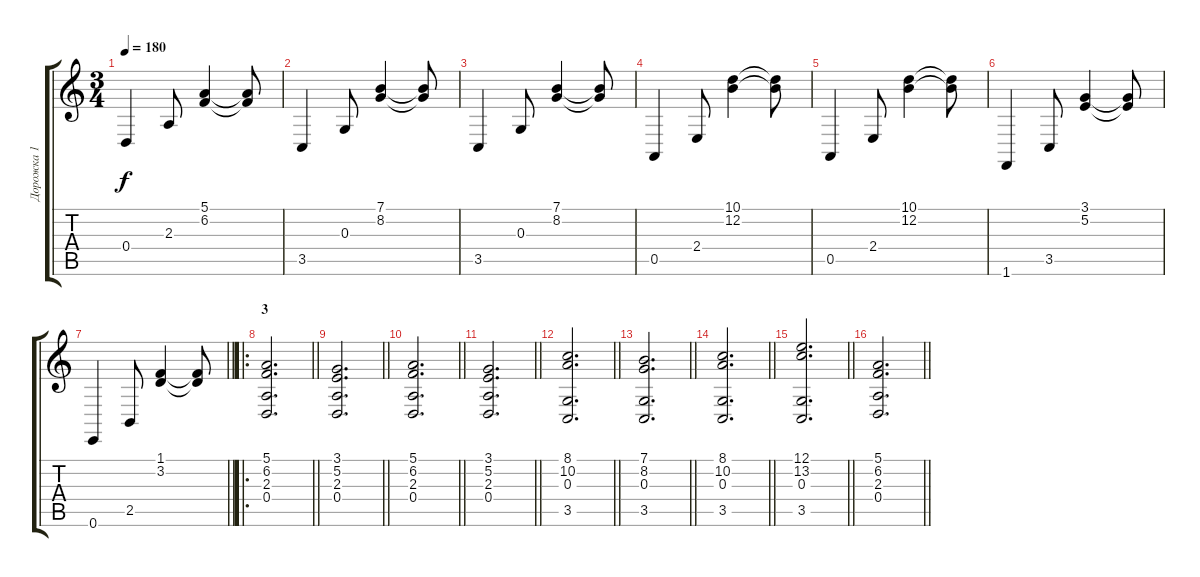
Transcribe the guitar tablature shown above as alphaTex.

\track ("Дорожка 1" "Дорожка 1") {instrument stringensemble2}
\staff {score tabs}
\tuning (E4 B3 G3 D3 A2 E2) {hide}
\ts (3 4)
\tempo 180
\clef g2
\ks c
0.4.4{dy f} 2.3.8 (5.1 6.2).4 (5.1{t} 6.2{t}).8 |
3.5.4 0.3.8 (7.1 8.2).4 (7.1{t} 8.2{t}).8 |
3.5.4 0.3.8 (7.1 8.2).4 (7.1{t} 8.2{t}).8 |
0.5.4 2.4.8 (10.1 12.2).4 (10.1{t} 12.2{t}).8 |
0.5.4 2.4.8 (10.1 12.2).4 (10.1{t} 12.2{t}).8 |
1.6.4 3.5.8 (3.1 5.2).4 (3.1{t} 5.2{t}).8 |
\barLineRight lightlight
0.6.4 2.5.8 (1.1 3.2).4 (1.1{t} 3.2{t}).8 |
\ro
\section ("" "3")
\barLineRight lightlight
(5.1 6.2 2.3 0.4).2{d} |
\barLineRight lightlight
(3.1 5.2 2.3 0.4).2{d} |
\barLineRight lightlight
(5.1 6.2 2.3 0.4).2{d} |
\barLineRight lightlight
(3.1 5.2 2.3 0.4).2{d} |
\barLineRight lightlight
(8.1 10.2 0.3 3.5).2{d} |
\barLineRight lightlight
(7.1 8.2 0.3 3.5).2{d} |
\barLineRight lightlight
(8.1 10.2 0.3 3.5).2{d} |
\barLineRight lightlight
(12.1 13.2 0.3 3.5).2{d} |
\barLineRight lightlight
(5.1 6.2 2.3 0.4).2{d}
